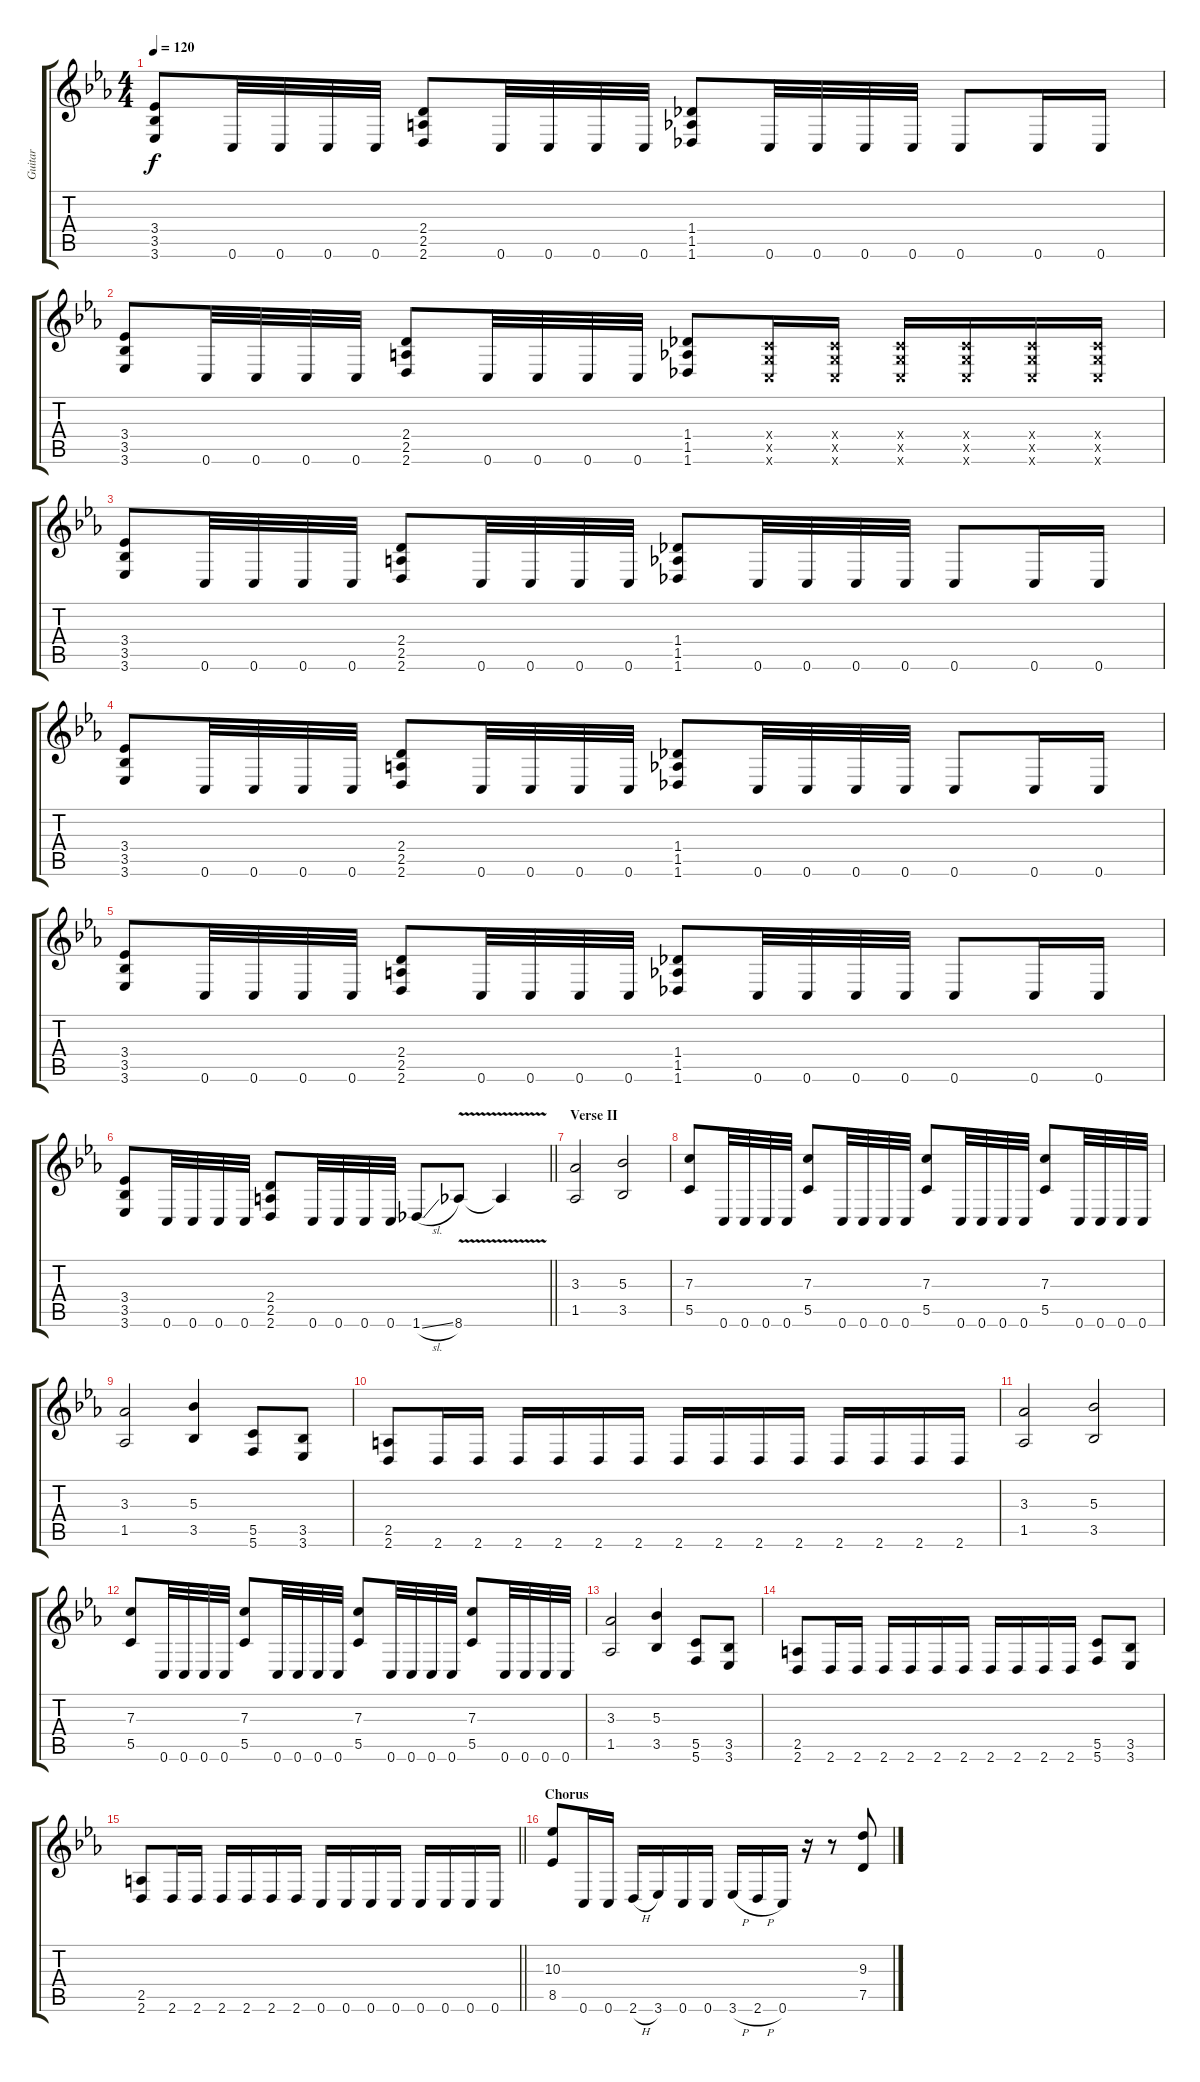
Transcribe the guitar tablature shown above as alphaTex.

\track ("Guitar" "Guitar") {instrument distortionguitar}
\staff {score tabs}
\tuning (D4 A3 F3 C3 G2 C2) {hide}
\ts (4 4)
\tempo 120
\clef g2
\ks eb
(3.4 3.5 3.6).8{dy f} 0.6.32 0.6.32 0.6.32 0.6.32 (2.4 2.5 2.6).8 0.6.32 0.6.32 0.6.32 0.6.32 (1.4 1.5 1.6).8 0.6.32 0.6.32 0.6.32 0.6.32 0.6.8 0.6.16 0.6.16 |
(3.4 3.5 3.6).8 0.6.32 0.6.32 0.6.32 0.6.32 (2.4 2.5 2.6).8 0.6.32 0.6.32 0.6.32 0.6.32 (1.4 1.5 1.6).8 (0.4{x} 0.5{x} 0.6{x}).16 (0.4{x} 0.5{x} 0.6{x}).16 (0.4{x} 0.5{x} 0.6{x}).16 (0.4{x} 0.5{x} 0.6{x}).16 (0.4{x} 0.5{x} 0.6{x}).16 (0.4{x} 0.5{x} 0.6{x}).16 |
(3.4 3.5 3.6).8 0.6.32 0.6.32 0.6.32 0.6.32 (2.4 2.5 2.6).8 0.6.32 0.6.32 0.6.32 0.6.32 (1.4 1.5 1.6).8 0.6.32 0.6.32 0.6.32 0.6.32 0.6.8 0.6.16 0.6.16 |
(3.4 3.5 3.6).8 0.6.32 0.6.32 0.6.32 0.6.32 (2.4 2.5 2.6).8 0.6.32 0.6.32 0.6.32 0.6.32 (1.4 1.5 1.6).8 0.6.32 0.6.32 0.6.32 0.6.32 0.6.8 0.6.16 0.6.16 |
(3.4 3.5 3.6).8 0.6.32 0.6.32 0.6.32 0.6.32 (2.4 2.5 2.6).8 0.6.32 0.6.32 0.6.32 0.6.32 (1.4 1.5 1.6).8 0.6.32 0.6.32 0.6.32 0.6.32 0.6.8 0.6.16 0.6.16 |
\barLineRight lightlight
(3.4 3.5 3.6).8 0.6.32 0.6.32 0.6.32 0.6.32 (2.4 2.5 2.6).8 0.6.32 0.6.32 0.6.32 0.6.32 1.6{sl}.8 8.6{v}.8 8.6{t}.4 |
\section ("" "Verse II")
(3.3 1.5).2 (5.3 3.5).2 |
(7.3 5.5).8 0.6.32 0.6.32 0.6.32 0.6.32 (7.3 5.5).8 0.6.32 0.6.32 0.6.32 0.6.32 (7.3 5.5).8 0.6.32 0.6.32 0.6.32 0.6.32 (7.3 5.5).8 0.6.32 0.6.32 0.6.32 0.6.32 |
(3.3 1.5).2 (5.3 3.5).4 (5.5 5.6).8 (3.5 3.6).8 |
(2.5 2.6).8 2.6.16 2.6.16 2.6.16 2.6.16 2.6.16 2.6.16 2.6.16 2.6.16 2.6.16 2.6.16 2.6.16 2.6.16 2.6.16 2.6.16 |
(3.3 1.5).2 (5.3 3.5).2 |
(7.3 5.5).8 0.6.32 0.6.32 0.6.32 0.6.32 (7.3 5.5).8 0.6.32 0.6.32 0.6.32 0.6.32 (7.3 5.5).8 0.6.32 0.6.32 0.6.32 0.6.32 (7.3 5.5).8 0.6.32 0.6.32 0.6.32 0.6.32 |
(3.3 1.5).2 (5.3 3.5).4 (5.5 5.6).8 (3.5 3.6).8 |
(2.5 2.6).8 2.6.16 2.6.16 2.6.16 2.6.16 2.6.16 2.6.16 2.6.16 2.6.16 2.6.16 2.6.16 (5.5 5.6).8 (3.5 3.6).8 |
\barLineRight lightlight
(2.5 2.6).8 2.6.16 2.6.16 2.6.16 2.6.16 2.6.16 2.6.16 0.6.16 0.6.16 0.6.16 0.6.16 0.6.16 0.6.16 0.6.16 0.6.16 |
\section ("" "Chorus")
(10.3 8.5).8 0.6.16 0.6.16 2.6{h}.16 3.6.16 0.6.16 0.6.16 3.6{h}.16 2.6{h}.16 0.6.16 r.16 r.8 (9.3 7.5).8
